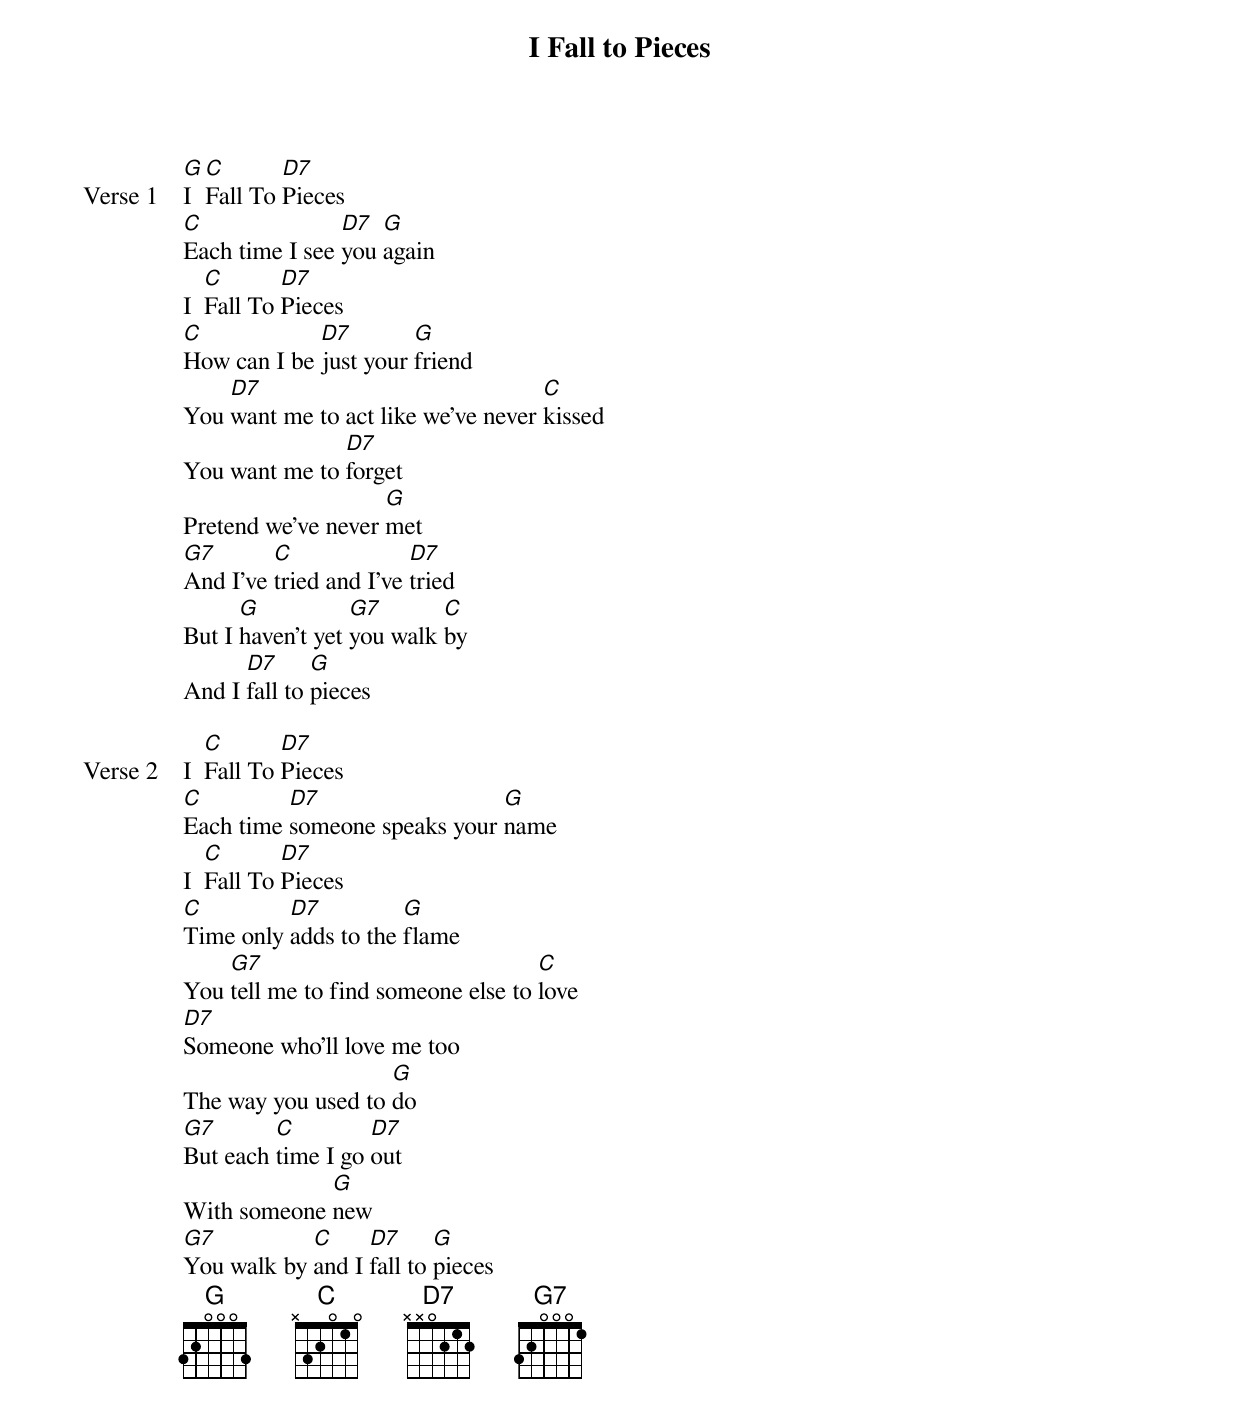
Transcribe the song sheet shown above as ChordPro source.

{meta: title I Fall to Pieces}
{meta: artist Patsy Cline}
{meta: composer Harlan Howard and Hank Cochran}
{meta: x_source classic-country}
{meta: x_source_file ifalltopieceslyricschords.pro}
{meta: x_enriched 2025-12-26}

{start_of_verse: Verse 1}
[G]I  [C]Fall To [D7]Pieces
[C]Each time I see [D7]you [G]again
I  [C]Fall To [D7]Pieces
[C]How can I be [D7]just your [G]friend
You [D7]want me to act like we've never [C]kissed
You want me to [D7]forget
Pretend we've never [G]met
[G7]And I've [C]tried and I've [D7]tried
But I [G]haven't yet [G7]you walk [C]by
And I [D7]fall to [G]pieces
{end_of_verse}

{start_of_verse: Verse 2}
I  [C]Fall To [D7]Pieces
[C]Each time [D7]someone speaks your [G]name
I  [C]Fall To [D7]Pieces
[C]Time only [D7]adds to the [G]flame
You [G7]tell me to find someone else to [C]love
[D7]Someone who'll love me too
The way you used to [G]do
[G7]But each [C]time I go [D7]out
With someone [G]new
[G7]You walk by [C]and I [D7]fall to [G]pieces
{end_of_verse}
